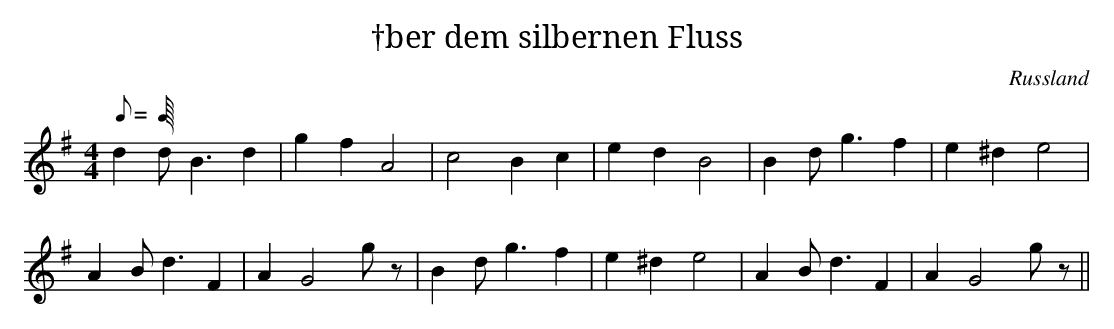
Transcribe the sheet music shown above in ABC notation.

X:1
T:†ber dem silbernen Fluss
L:1/8
M:4/4
Q:C4=60
O:Russland
K:G
d2 d B3 d2|g2 f2 A4|c4 B2 c2|e2 d2 B4|B2 d g3 f2|e2 ^d2e4|
A2 B d3 F2| A2 G4 g z|B2 d g3 f2| e2 ^d2 e4| A2 B d3 F2| A2 G4 g z||
